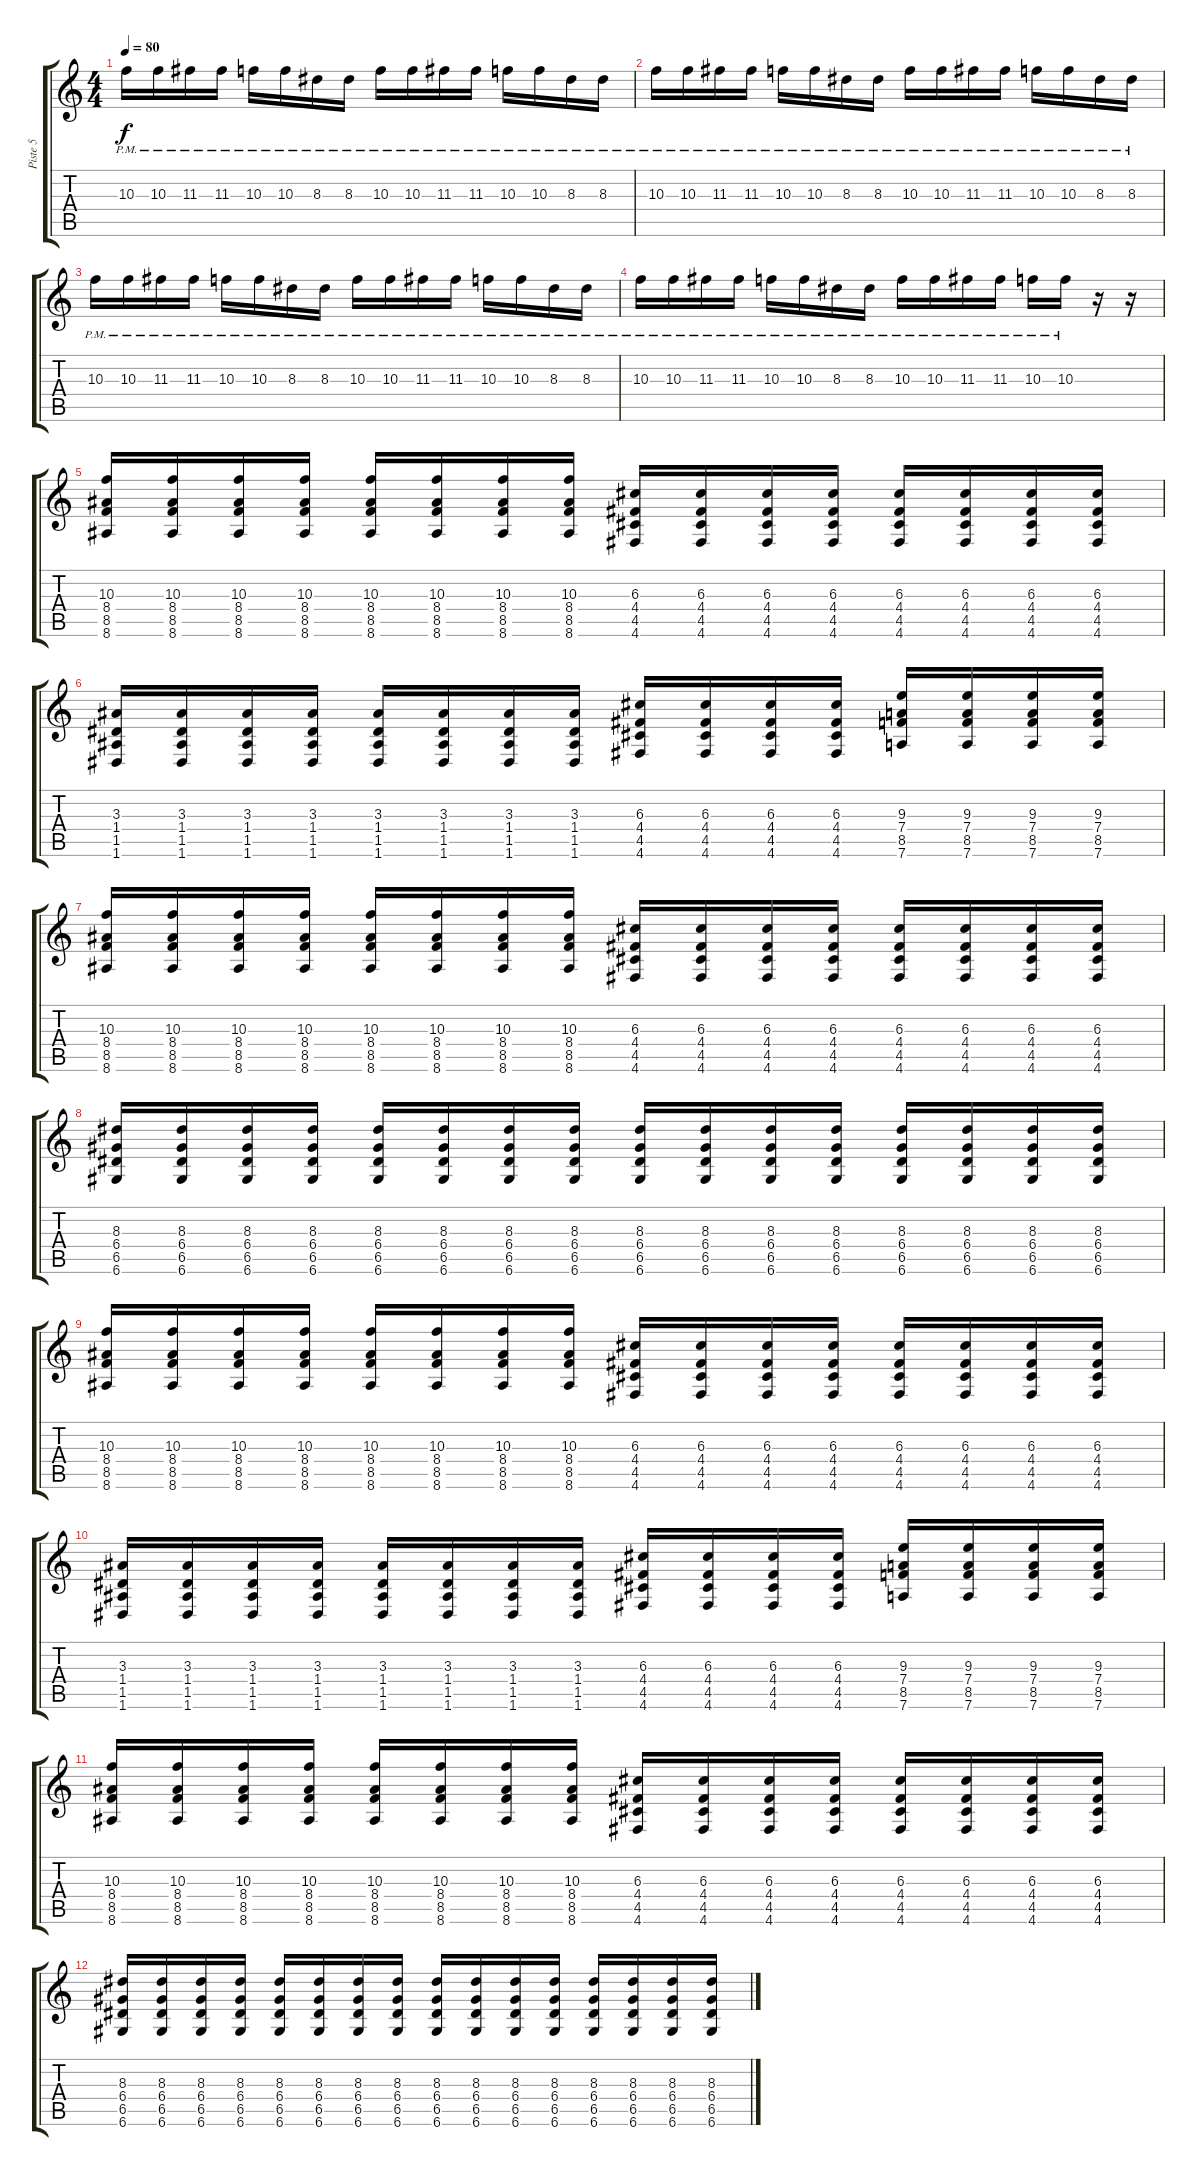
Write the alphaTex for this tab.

\track ("Piste 5" "Piste 5") {instrument overdrivenguitar}
\staff {score tabs}
\tuning (E4 B3 G3 D3 A2 D2) {hide}
\ts (4 4)
\tempo 80
\clef g2
\ks c
10.3{pm}.16{dy f} 10.3{pm}.16 11.3{pm}.16 11.3{pm}.16 10.3{pm}.16 10.3{pm}.16 8.3{pm}.16 8.3{pm}.16 10.3{pm}.16 10.3{pm}.16 11.3{pm}.16 11.3{pm}.16 10.3{pm}.16 10.3{pm}.16 8.3{pm}.16 8.3{pm}.16 |
10.3{pm}.16 10.3{pm}.16 11.3{pm}.16 11.3{pm}.16 10.3{pm}.16 10.3{pm}.16 8.3{pm}.16 8.3{pm}.16 10.3{pm}.16 10.3{pm}.16 11.3{pm}.16 11.3{pm}.16 10.3{pm}.16 10.3{pm}.16 8.3{pm}.16 8.3{pm}.16 |
10.3{pm}.16 10.3{pm}.16 11.3{pm}.16 11.3{pm}.16 10.3{pm}.16 10.3{pm}.16 8.3{pm}.16 8.3{pm}.16 10.3{pm}.16 10.3{pm}.16 11.3{pm}.16 11.3{pm}.16 10.3{pm}.16 10.3{pm}.16 8.3{pm}.16 8.3{pm}.16 |
10.3{pm}.16 10.3{pm}.16 11.3{pm}.16 11.3{pm}.16 10.3{pm}.16 10.3{pm}.16 8.3{pm}.16 8.3{pm}.16 10.3{pm}.16 10.3{pm}.16 11.3{pm}.16 11.3{pm}.16 10.3{pm}.16 10.3{pm}.16 r.16 r.16 |
(10.3 8.4 8.5 8.6).16 (10.3 8.4 8.5 8.6).16 (10.3 8.4 8.5 8.6).16 (10.3 8.4 8.5 8.6).16 (10.3 8.4 8.5 8.6).16 (10.3 8.4 8.5 8.6).16 (10.3 8.4 8.5 8.6).16 (10.3 8.4 8.5 8.6).16 (6.3 4.4 4.5 4.6).16 (6.3 4.4 4.5 4.6).16 (6.3 4.4 4.5 4.6).16 (6.3 4.4 4.5 4.6).16 (6.3 4.4 4.5 4.6).16 (6.3 4.4 4.5 4.6).16 (6.3 4.4 4.5 4.6).16 (6.3 4.4 4.5 4.6).16 |
(3.3 1.4 1.5 1.6).16 (3.3 1.4 1.5 1.6).16 (3.3 1.4 1.5 1.6).16 (3.3 1.4 1.5 1.6).16 (3.3 1.4 1.5 1.6).16 (3.3 1.4 1.5 1.6).16 (3.3 1.4 1.5 1.6).16 (3.3 1.4 1.5 1.6).16 (6.3 4.4 4.5 4.6).16 (6.3 4.4 4.5 4.6).16 (6.3 4.4 4.5 4.6).16 (6.3 4.4 4.5 4.6).16 (9.3 7.4 8.5 7.6).16 (9.3 7.4 8.5 7.6).16 (9.3 7.4 8.5 7.6).16 (9.3 7.4 8.5 7.6).16 |
(10.3 8.4 8.5 8.6).16 (10.3 8.4 8.5 8.6).16 (10.3 8.4 8.5 8.6).16 (10.3 8.4 8.5 8.6).16 (10.3 8.4 8.5 8.6).16 (10.3 8.4 8.5 8.6).16 (10.3 8.4 8.5 8.6).16 (10.3 8.4 8.5 8.6).16 (6.3 4.4 4.5 4.6).16 (6.3 4.4 4.5 4.6).16 (6.3 4.4 4.5 4.6).16 (6.3 4.4 4.5 4.6).16 (6.3 4.4 4.5 4.6).16 (6.3 4.4 4.5 4.6).16 (6.3 4.4 4.5 4.6).16 (6.3 4.4 4.5 4.6).16 |
(8.3 6.4 6.5 6.6).16 (8.3 6.4 6.5 6.6).16 (8.3 6.4 6.5 6.6).16 (8.3 6.4 6.5 6.6).16 (8.3 6.4 6.5 6.6).16 (8.3 6.4 6.5 6.6).16 (8.3 6.4 6.5 6.6).16 (8.3 6.4 6.5 6.6).16 (8.3 6.4 6.5 6.6).16 (8.3 6.4 6.5 6.6).16 (8.3 6.4 6.5 6.6).16 (8.3 6.4 6.5 6.6).16 (8.3 6.4 6.5 6.6).16 (8.3 6.4 6.5 6.6).16 (8.3 6.4 6.5 6.6).16 (8.3 6.4 6.5 6.6).16 |
(10.3 8.4 8.5 8.6).16 (10.3 8.4 8.5 8.6).16 (10.3 8.4 8.5 8.6).16 (10.3 8.4 8.5 8.6).16 (10.3 8.4 8.5 8.6).16 (10.3 8.4 8.5 8.6).16 (10.3 8.4 8.5 8.6).16 (10.3 8.4 8.5 8.6).16 (6.3 4.4 4.5 4.6).16 (6.3 4.4 4.5 4.6).16 (6.3 4.4 4.5 4.6).16 (6.3 4.4 4.5 4.6).16 (6.3 4.4 4.5 4.6).16 (6.3 4.4 4.5 4.6).16 (6.3 4.4 4.5 4.6).16 (6.3 4.4 4.5 4.6).16 |
(3.3 1.4 1.5 1.6).16 (3.3 1.4 1.5 1.6).16 (3.3 1.4 1.5 1.6).16 (3.3 1.4 1.5 1.6).16 (3.3 1.4 1.5 1.6).16 (3.3 1.4 1.5 1.6).16 (3.3 1.4 1.5 1.6).16 (3.3 1.4 1.5 1.6).16 (6.3 4.4 4.5 4.6).16 (6.3 4.4 4.5 4.6).16 (6.3 4.4 4.5 4.6).16 (6.3 4.4 4.5 4.6).16 (9.3 7.4 8.5 7.6).16 (9.3 7.4 8.5 7.6).16 (9.3 7.4 8.5 7.6).16 (9.3 7.4 8.5 7.6).16 |
(10.3 8.4 8.5 8.6).16 (10.3 8.4 8.5 8.6).16 (10.3 8.4 8.5 8.6).16 (10.3 8.4 8.5 8.6).16 (10.3 8.4 8.5 8.6).16 (10.3 8.4 8.5 8.6).16 (10.3 8.4 8.5 8.6).16 (10.3 8.4 8.5 8.6).16 (6.3 4.4 4.5 4.6).16 (6.3 4.4 4.5 4.6).16 (6.3 4.4 4.5 4.6).16 (6.3 4.4 4.5 4.6).16 (6.3 4.4 4.5 4.6).16 (6.3 4.4 4.5 4.6).16 (6.3 4.4 4.5 4.6).16 (6.3 4.4 4.5 4.6).16 |
(8.3 6.4 6.5 6.6).16 (8.3 6.4 6.5 6.6).16 (8.3 6.4 6.5 6.6).16 (8.3 6.4 6.5 6.6).16 (8.3 6.4 6.5 6.6).16 (8.3 6.4 6.5 6.6).16 (8.3 6.4 6.5 6.6).16 (8.3 6.4 6.5 6.6).16 (8.3 6.4 6.5 6.6).16 (8.3 6.4 6.5 6.6).16 (8.3 6.4 6.5 6.6).16 (8.3 6.4 6.5 6.6).16 (8.3 6.4 6.5 6.6).16 (8.3 6.4 6.5 6.6).16 (8.3 6.4 6.5 6.6).16 (8.3 6.4 6.5 6.6).16
